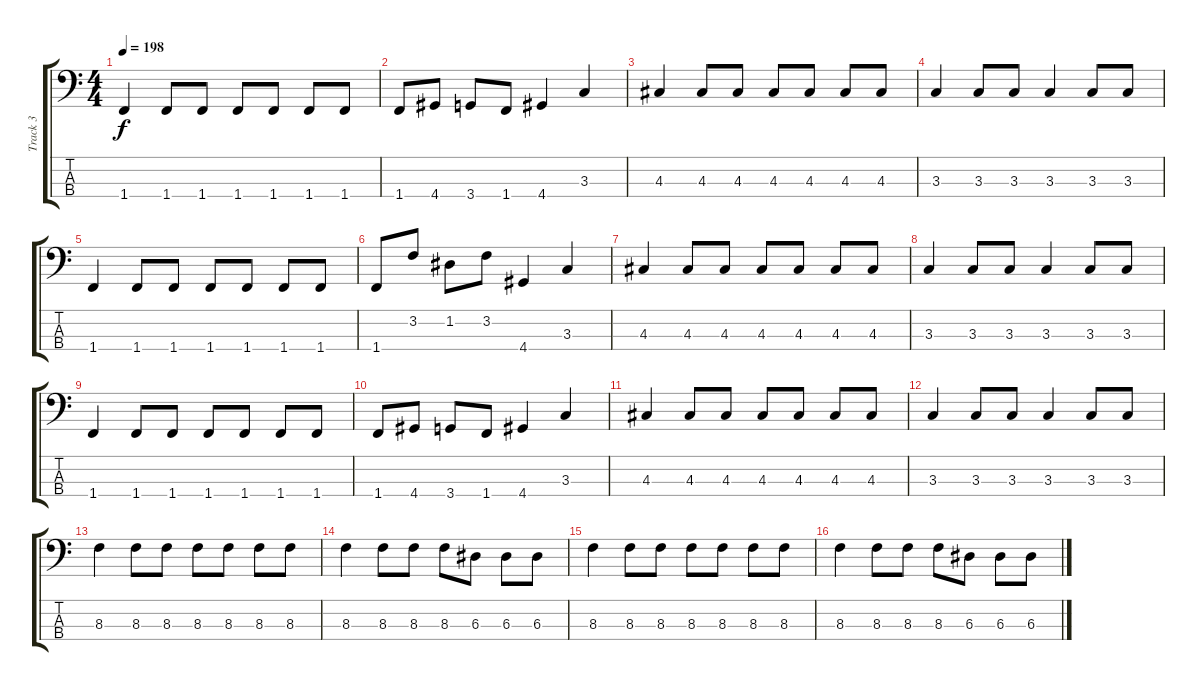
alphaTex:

\track ("Track 3" "Track 3") {instrument electricbassfinger}
\staff {score tabs}
\tuning (G2 D2 A1 E1) {hide}
\ts (4 4)
\tempo 198
\clef f4
\ks c
1.4.4{dy f} 1.4.8 1.4.8 1.4.8 1.4.8 1.4.8 1.4.8 |
1.4.8 4.4.8 3.4.8 1.4.8 4.4.4 3.3.4 |
4.3.4 4.3.8 4.3.8 4.3.8 4.3.8 4.3.8 4.3.8 |
3.3.4 3.3.8 3.3.8 3.3.4 3.3.8 3.3.8 |
1.4.4 1.4.8 1.4.8 1.4.8 1.4.8 1.4.8 1.4.8 |
1.4.8 3.2.8 1.2.8 3.2.8 4.4.4 3.3.4 |
4.3.4 4.3.8 4.3.8 4.3.8 4.3.8 4.3.8 4.3.8 |
3.3.4 3.3.8 3.3.8 3.3.4 3.3.8 3.3.8 |
1.4.4 1.4.8 1.4.8 1.4.8 1.4.8 1.4.8 1.4.8 |
1.4.8 4.4.8 3.4.8 1.4.8 4.4.4 3.3.4 |
4.3.4 4.3.8 4.3.8 4.3.8 4.3.8 4.3.8 4.3.8 |
3.3.4 3.3.8 3.3.8 3.3.4 3.3.8 3.3.8 |
8.3.4 8.3.8 8.3.8 8.3.8 8.3.8 8.3.8 8.3.8 |
8.3.4 8.3.8 8.3.8 8.3.8 6.3.8 6.3.8 6.3.8 |
8.3.4 8.3.8 8.3.8 8.3.8 8.3.8 8.3.8 8.3.8 |
8.3.4 8.3.8 8.3.8 8.3.8 6.3.8 6.3.8 6.3.8
